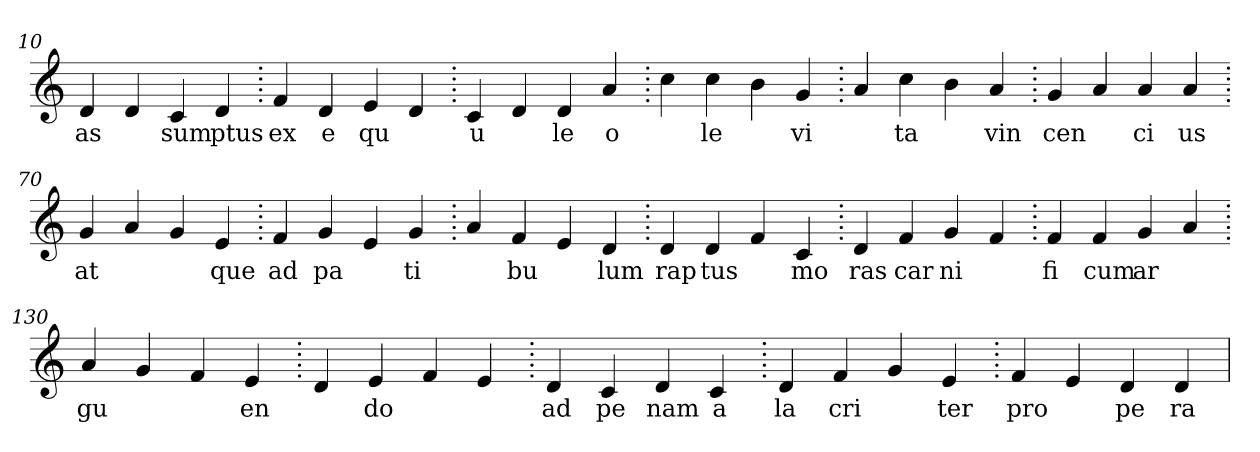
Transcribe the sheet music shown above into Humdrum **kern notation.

**kern	**text
*part1	*part1
*staff1	*staff1
*clefG2	*
=10.	=10.
4d	as
4d	.
4c	sum
4d	ptus
=20.	=20.
4f	ex
4d	e
4e	qu
4d	.
=30.	=30.
4c	u
4d	.
4d	le
4a	o
=40.	=40.
4cc	.
4cc	le
4b	.
4g	vi
=50.	=50.
4a	.
4cc	ta
4b	.
4a	vin
=60.	=60.
4g	cen
4a	.
4a	ci
4a	us
=70.	=70.
4g	at
4a	.
4g	.
4e	que
=80.	=80.
4f	ad
4g	pa
4e	.
4g	ti
=90.	=90.
4a	.
4f	bu
4e	.
4d	lum
=100.	=100.
4d	rap
4d	tus
4f	.
4c	mo
=110.	=110.
4d	ras
4f	car
4g	ni
4f	.
=120.	=120.
4f	fi
4f	cum
4g	ar
4a	.
=130.	=130.
4a	gu
4g	.
4f	.
4e	en
=140.	=140.
4d	.
4e	do
4f	.
4e	.
=150.	=150.
4d	ad
4c	pe
4d	nam
4c	a
=160.	=160.
4d	la
4f	cri
4g	.
4e	ter
=170.	=170.
4f	pro
4e	.
4d	pe
4d	ra
=	=
*-	*-
